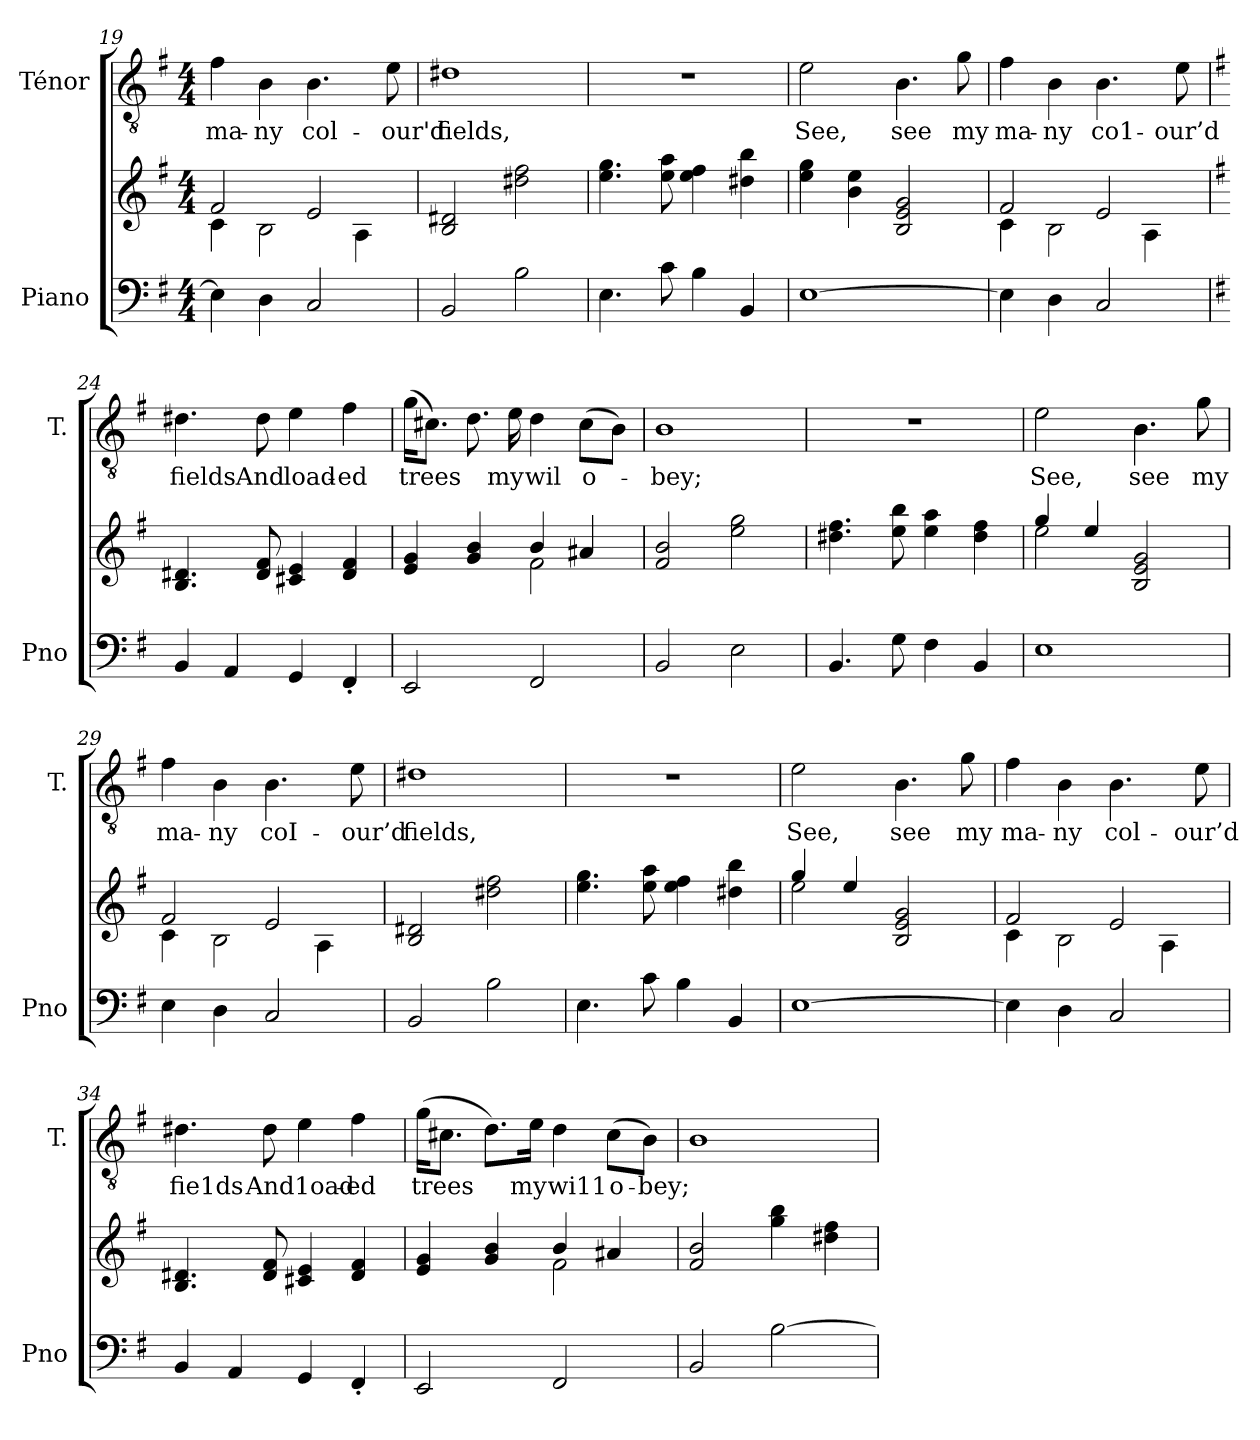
**kern	**kern	**kern	**text
*part2	*part2	*part1	*part1
*staff3	*staff2	*staff1	*staff1
*I"Piano	*	*I"Ténor	*
*I'Pno	*	*I'T.	*
*clefF4	*clefG2	*clefGv2	*
*k[f#]	*k[f#]	*k[f#]	*
*M4/4	*M4/4	*M4/4	*
=19	=19	=19	=19
*	*^	*	*
!	!	!	!	!LO:LY:b
4E\]	2f#/	4c\	4f#\	ma-
!	!	!	!	!LO:LY:b
4D\	.	2B\	4B\	-ny
!	!	!	!	!LO:LY:b
2C/	2e/	.	4.B\	col-
.	.	4A\	.	.
!	!	!	!	!LO:LY:b
.	.	.	8e\	-our'd
*	*v	*v	*	*
=20	=20	=20	=20
!	!	!	!LO:LY:b
2BB/	2B/ 2d#X/	1d#X	fields,
2B\	2dd#X\ 2ff#\	.	.
=21	=21	=21	=21
4.E\	4.ee\ 4.gg\	1r	.
8c\	8ee\ 8aa\	.	.
4B\	4ee\ 4ff#\	.	.
4BB/	4dd#X\ 4bb\	.	.
=22	=22	=22	=22
!	!	!	!LO:LY:b
[1E	4ee\ 4gg\	2e\	See,
.	4b\ 4ee\	.	.
!	!	!	!LO:LY:b
.	2B/ 2e/ 2g/	4.B\	see
!	!	!	!LO:LY:b
.	.	8g\	my
=23	=23	=23	=23
*	*^	*	*
!	!	!	!	!LO:LY:b
4E\]	2f#/	4c\	4f#\	ma-
!	!	!	!	!LO:LY:b
4D\	.	2B\	4B\	-ny
!	!	!	!	!LO:LY:b
2C/	2e/	.	4.B\	co1-
.	.	4A\	.	.
!	!	!	!	!LO:LY:b
.	.	.	8e\	-our’d
*	*v	*v	*	*
!!LO:LB:g=z
=24	=24	=24	=24
*	*	*k[f#]	*
!	!	!	!LO:LY:b
4BB/	4.B/ 4.d#X/	4.d#X\	fields
4AA/	.	.	.
!	!	!	!LO:LY:b
.	8d#/ 8f#/	8d#\	And
!	!	!	!LO:LY:b
4GG/	4c#X/ 4e/	4e\	load-
!	!	!	!LO:LY:b
4FF#'/	4d#/ 4f#/	4f#\	-ed
=25	=25	=25	=25
*	*^	*	*
!	!	!	!	!LO:LY:b
2EE/	4e/ 4g/	2ryy	(>16g\KL	trees
.	.	.	8.c#X\J)	.
.	4g/ 4b/	.	8.d\	.
!	!	!	!	!LO:LY:b
.	.	.	16e\	my
!	!	!	!	!LO:LY:b
2FF#/	4b/	2f#\	4d\	wil
!	!	!	!	!LO:LY:b
.	4a#X/	.	(>8c#\L	o-
.	.	.	8B\J)	.
*	*v	*v	*	*
=26	=26	=26	=26
!	!	!	!LO:LY:b
2BB/	2f#/ 2b/	1B	-bey;
2E\	2ee\ 2gg\	.	.
=27	=27	=27	=27
4.BB/	4.dd#X\ 4.ff#\	1r	.
8G\	8ee\ 8bb\	.	.
4F#\	4ee\ 4aa\	.	.
4BB/	4dd#\ 4ff#\	.	.
=28	=28	=28	=28
*	*^	*	*
!	!	!	!	!LO:LY:b
1E	4gg/	2ee\	2e\	See,
.	4ee/	.	.	.
!	!	!	!	!LO:LY:b
.	2B/ 2e/ 2g/	2ryy	4.B\	see
!	!	!	!	!LO:LY:b
.	.	.	8g\	my
!!LO:PB:g=z
=29	=29	=29	=29	=29
!	!	!	!	!LO:LY:b
4E\	2f#/	4c\	4f#\	ma-
!	!	!	!	!LO:LY:b
4D\	.	2B\	4B\	-ny
!	!	!	!	!LO:LY:b
2C/	2e/	.	4.B\	coI-
.	.	4A\	.	.
!	!	!	!	!LO:LY:b
.	.	.	8e\	-our’d
*	*v	*v	*	*
=30	=30	=30	=30
!	!	!	!LO:LY:b
2BB/	2B/ 2d#X/	1d#X	fields,
2B\	2dd#X\ 2ff#\	.	.
=31	=31	=31	=31
4.E\	4.ee\ 4.gg\	1r	.
8c\	8ee\ 8aa\	.	.
4B\	4ee\ 4ff#\	.	.
4BB/	4dd#X\ 4bb\	.	.
=32	=32	=32	=32
*	*^	*	*
!	!	!	!	!LO:LY:b
[1E	4gg/	2ee\	2e\	See,
.	4ee/	.	.	.
!	!	!	!	!LO:LY:b
.	2B/ 2e/ 2g/	2ryy	4.B\	see
!	!	!	!	!LO:LY:b
.	.	.	8g\	my
=33	=33	=33	=33	=33
!	!	!	!	!LO:LY:b
4E\]	2f#/	4c\	4f#\	ma-
!	!	!	!	!LO:LY:b
4D\	.	2B\	4B\	-ny
!	!	!	!	!LO:LY:b
2C/	2e/	.	4.B\	col-
.	.	4A\	.	.
!	!	!	!	!LO:LY:b
.	.	.	8e\	-our’d
*	*v	*v	*	*
=34	=34	=34	=34
!	!	!	!LO:LY:b
4BB/	4.B/ 4.d#X/	4.d#X\	fie1ds
4AA/	.	.	.
!	!	!	!LO:LY:b
.	8d#/ 8f#/	8d#\	And1oad-
4GG/	4c#X/ 4e/	4e\	.
!	!	!	!LO:LY:b
4FF#'/	4d#/ 4f#/	4f#\	-ed
!!LO:LB:g=z
=35	=35	=35	=35
*	*^	*	*
!	!	!	!	!LO:LY:b
2EE/	4e/ 4g/	2ryy	(>16g\KL	trees
.	.	.	8.c#X\J	.
.	4g/ 4b/	.	8.d\L)	.
!	!	!	!	!LO:LY:b
.	.	.	16e\Jk	my
!	!	!	!	!LO:LY:b
2FF#/	4b/	2f#\	4d\	wi11
!	!	!	!	!LO:LY:b
.	4a#X/	.	(>8c#\L	o-
!	!	!	!	!LO:LY:b
.	.	.	8B\J)	-bey;
*	*v	*v	*	*
=36	=36	=36	=36
2BB/	2f#/ 2b/	1B	.
[2B\	4gg\ 4bb\	.	.
.	4dd#X\ 4ff#\	.	.
=	=	=	=
*-	*-	*-	*-
